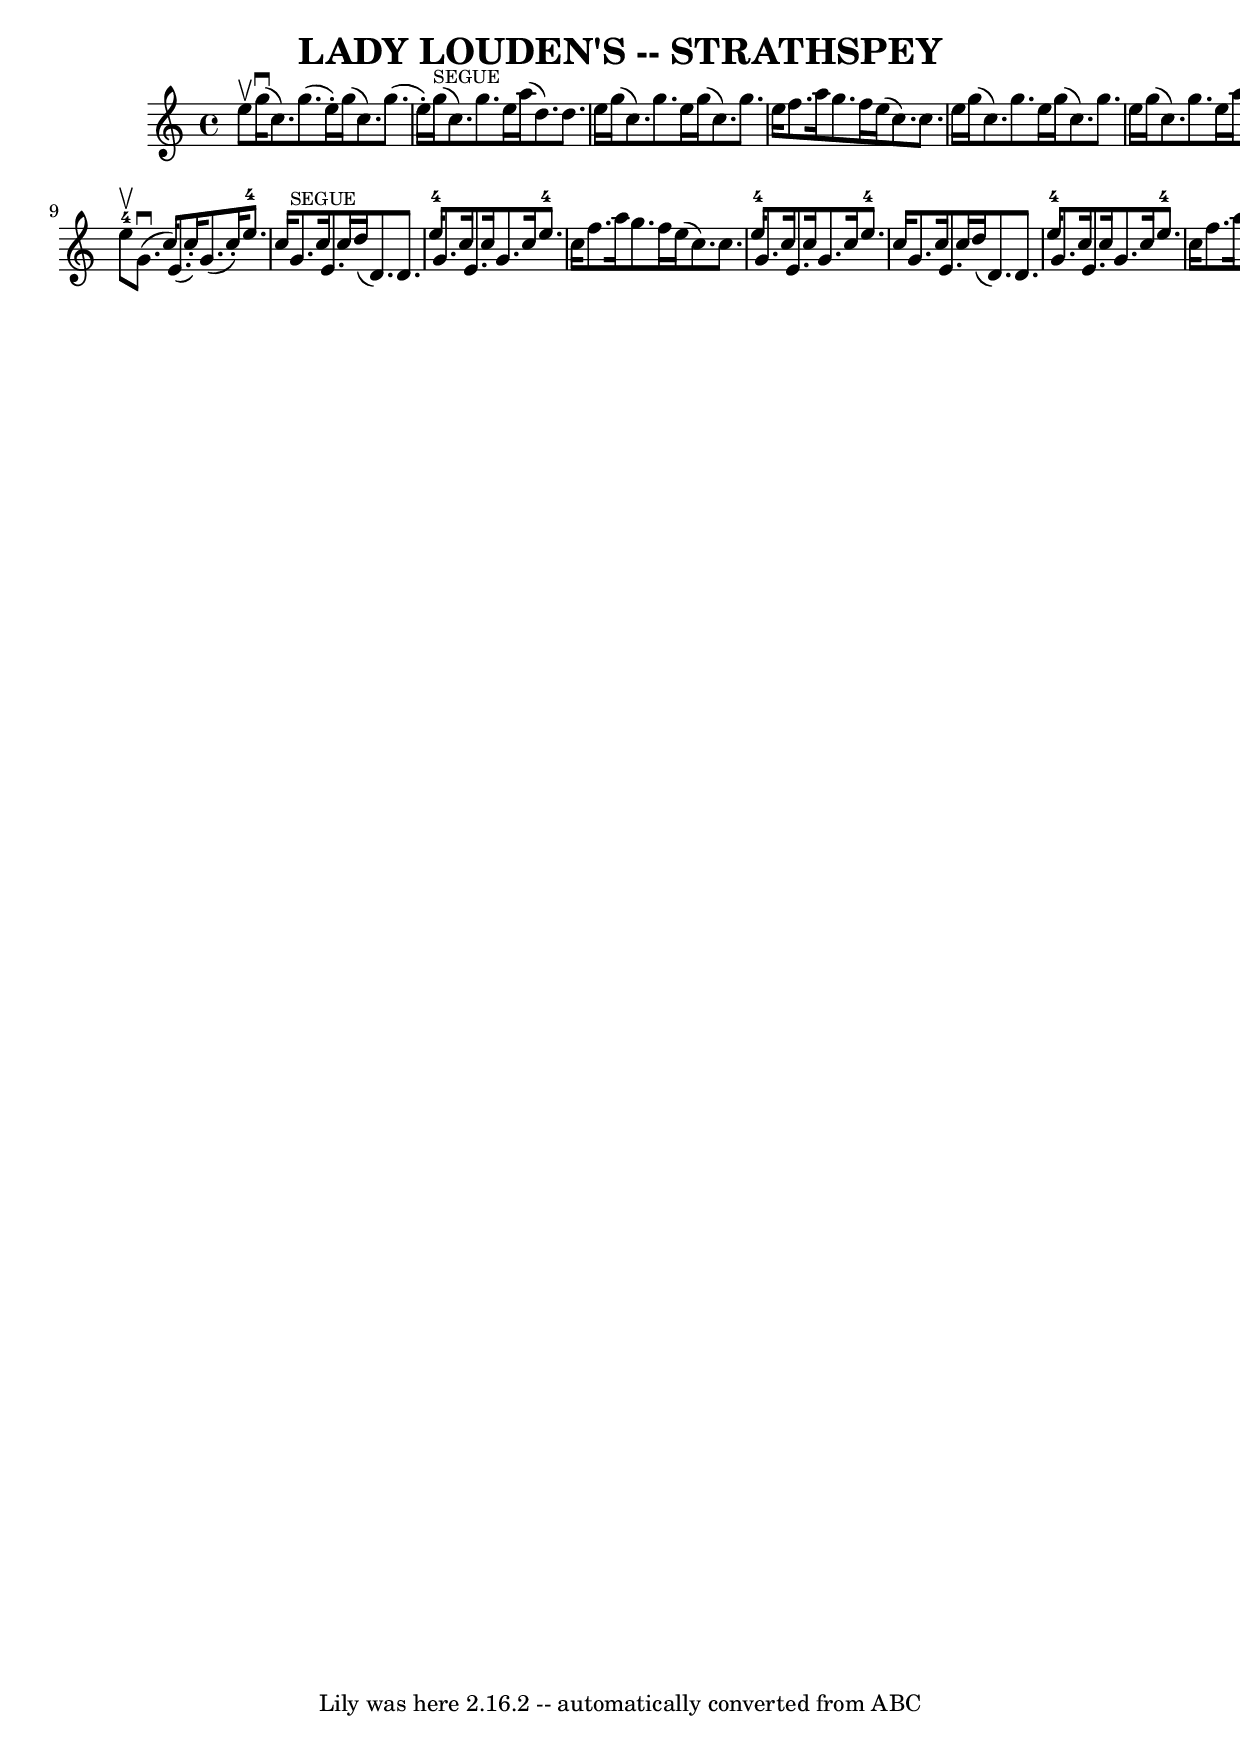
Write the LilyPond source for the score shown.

\version "2.16.2"
\include "Mammoth.ily"
\header {
  %% book = "Ryan's Mammoth Collection of Fiddle Tunes"
  crossRefNumber = "1"
  footnotes = ""
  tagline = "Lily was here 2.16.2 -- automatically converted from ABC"
  title = "LADY LOUDEN'S -- STRATHSPEY"

}
voicedefault =  {


  \override Staff.TimeSignature #'style = #'C
  \time 4/4 
  \key c \major e''8^\upbow        |
  g''16 (^\downbow c''8.) g''8. (e''16-.) g''16 (c''8.) g''8. (e''16-.)   |
  g''16^\segue(c''8.) g''8. e''16 a''16 (d''8.) d''8. e''16        |
  g''16 (c''8.) g''8. e''16 g''16 (c''8.) g''8. e''16     |
  f''8. a''16 g''8. f''16 e''16 (c''8.) c''8. e''16    |  |
  g''16 (c''8.) g''8. e''16 g''16 (c''8.) g''8. e''16     |
  g''16 (c''8.) g''8. e''16 a''16 (d''8.) d''8. e''16         |
  g''16 (c''8.) g''8. e''16 g''16 ( c''8.) g''8. e''16     |
  f''8. a''16 g''8. f''16 e''16 (c''8.) c''8    \bar "|." e''8-4^\upbow        |
  
  g'8. (^\downbow c''16) e'8. (c''16-.) g'8. (c''16-.) e''8.-4 c''16     |
  g'8.^\segue c''16 e'8. c''16 d''16 (d'8.) d'8. e''16-4        |
  g'8. c''16 e'8. c''16 g'8. c''16 e''8.-4 c''16     |
  f''8. a''16 g''8. f''16 e''16 (c''8.) c''8. e''16-4    |
  |
  g'8. c''16 e'8. c''16 g'8. c''16 e''8.-4 c''16     |
  g'8. c''16 e'8. c''16 d''16 (d'8.) d'8. e''16-4        |
  g'8. c''16 e'8. c''16 g'8. c''16 e''8.-4 c''16     |
  f''8. a''16 g''8. f''16 e''16 ( c''8.) c''8    \bar " |."   

}

\score{
  <<

    \context Staff="default"
    {
      \voicedefault 
      
    }

  >>
  \layout {
    
  }
  \midi {
  }

}
